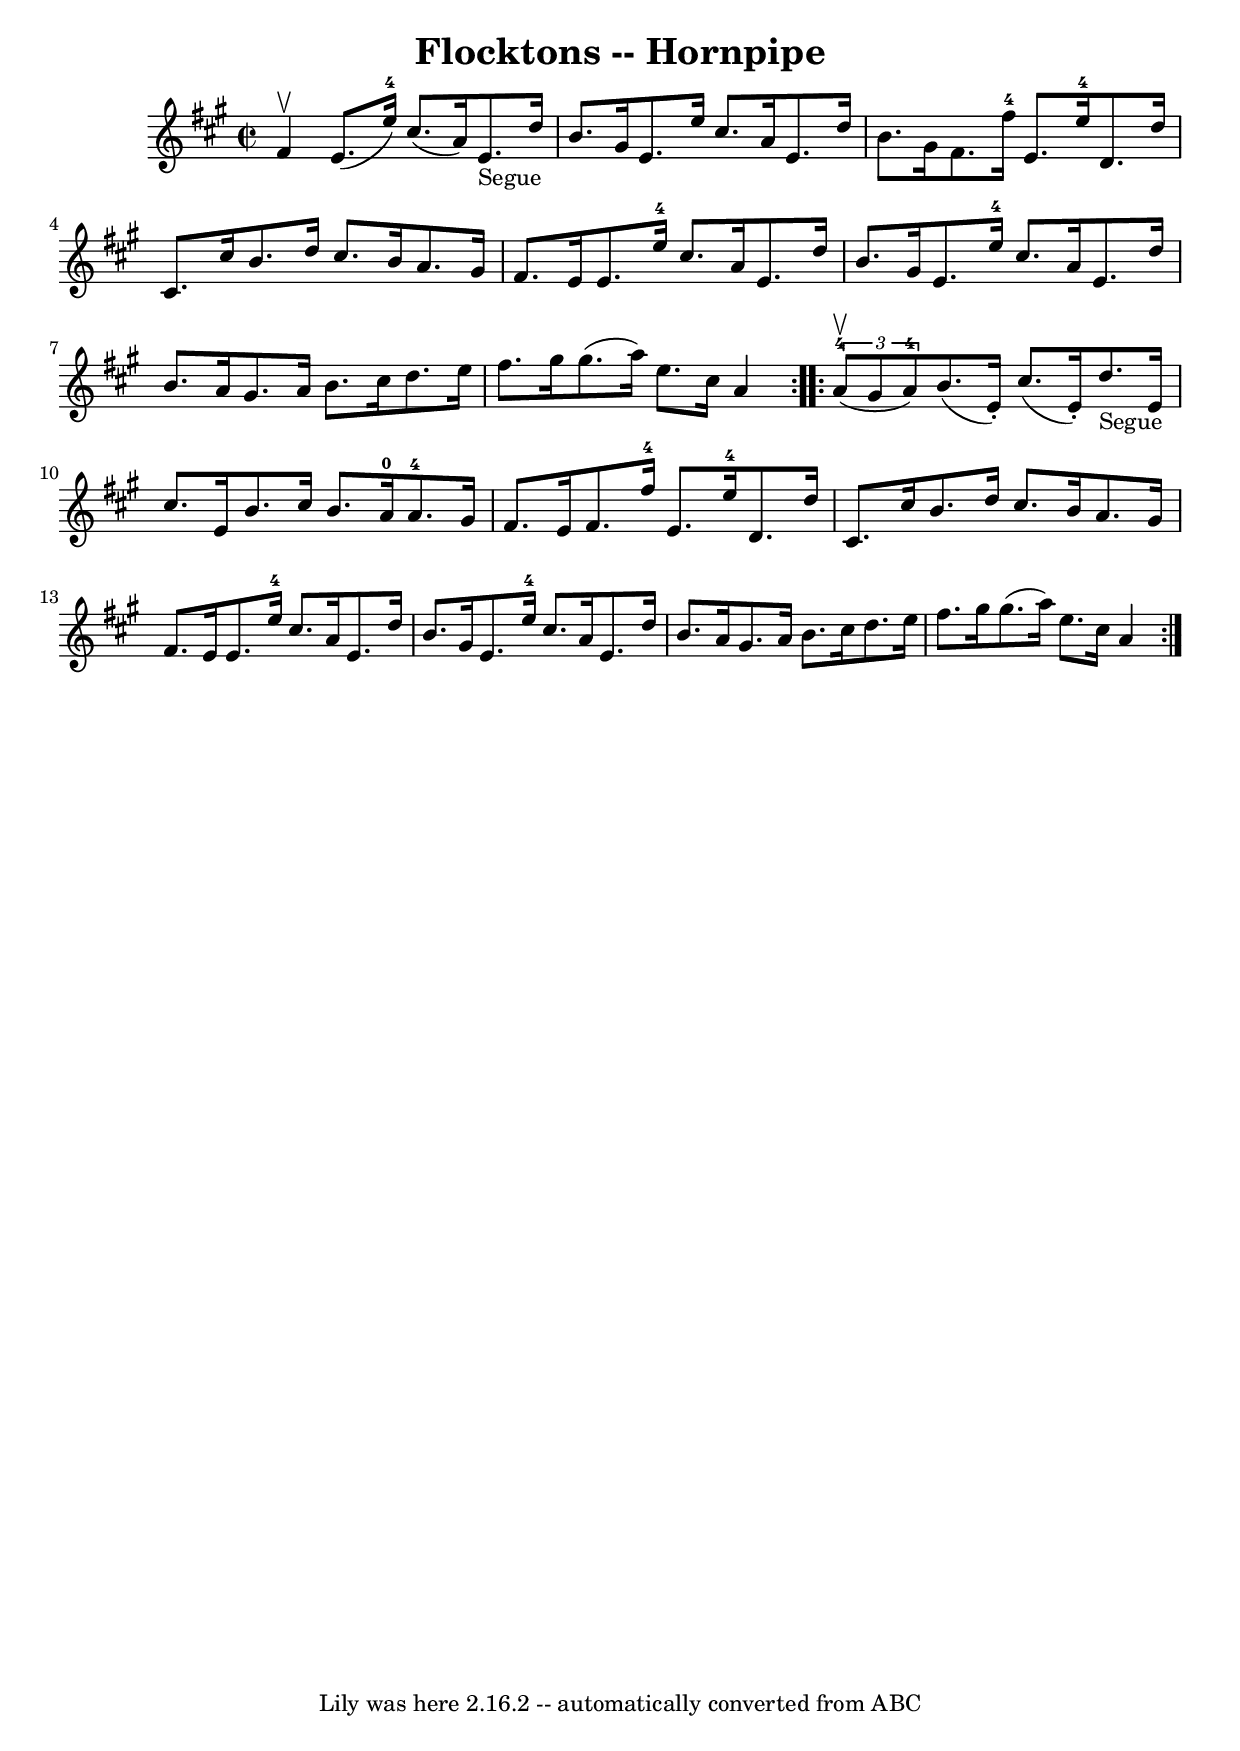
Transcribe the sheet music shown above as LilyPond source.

\version "2.7.40"
\include "Mammoth.ily"
\header {
	%% book = "Cole's 1000 Fiddle Tunes"
	crossRefNumber = "1"
	footnotes = ""
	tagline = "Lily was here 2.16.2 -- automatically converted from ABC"
	title = "Flocktons -- Hornpipe"
}
voicedefault =  {


\repeat volta 2 {
\override Staff.TimeSignature #'style = #'C
 \time 2/2 
\key a \major fis'4^\upbow |
 e'8. (e''16-4)   
cis''8. (a'16) e'8._"Segue" d''16 b'8. gis'16  |
   
e'8. e''16 cis''8. a'16 e'8. d''16 b'8. gis'16  |
   
 fis'8. fis''16-4 e'8. e''16-4 d'8. d''16 cis'8.    
cis''16  |
 b'8. d''16 cis''8. b'16 a'8. gis'16    
fis'8. e'16  |
 e'8. e''16-4 cis''8. a'16 e'8.    
d''16 b'8. gis'16  |
 e'8. e''16-4 cis''8. a'16    
e'8. d''16 b'8. a'16  |
 gis'8. a'16 b'8. cis''16   
 d''8. e''16 fis''8. gis''16  |
 gis''8. (a''16) e''8. 
 cis''16 a'4  }     \repeat volta 2 {   \times 2/3 { a'8-4(^\upbow  
 gis'8 a'8-4) } |
 b'8. (e'16 -.) cis''8. (e'16 -.) 
 d''8._"Segue" e'16 cis''8. e'16  |
 b'8. cis''16    
b'8. a'16-0 a'8.-4 gis'16 fis'8. e'16  |
 fis'8. 
 fis''16-4 e'8. e''16-4 d'8. d''16 cis'8. cis''16  
|
 b'8. d''16 cis''8. b'16 a'8. gis'16 fis'8. e'16 
 |
 e'8. e''16-4 cis''8. a'16 e'8. d''16 b'8.    
gis'16  |
 e'8. e''16-4 cis''8. a'16 e'8. d''16    
b'8. a'16  |
 gis'8. a'16 b'8. cis''16 d''8. e''16  
 fis''8. gis''16  |
 gis''8. (a''16) e''8. cis''16    
a'4  }   
}

\score{
    <<

	\context Staff="default"
	{
	    \voicedefault 
	}

    >>
	\layout {
	}
	\midi {}
}
